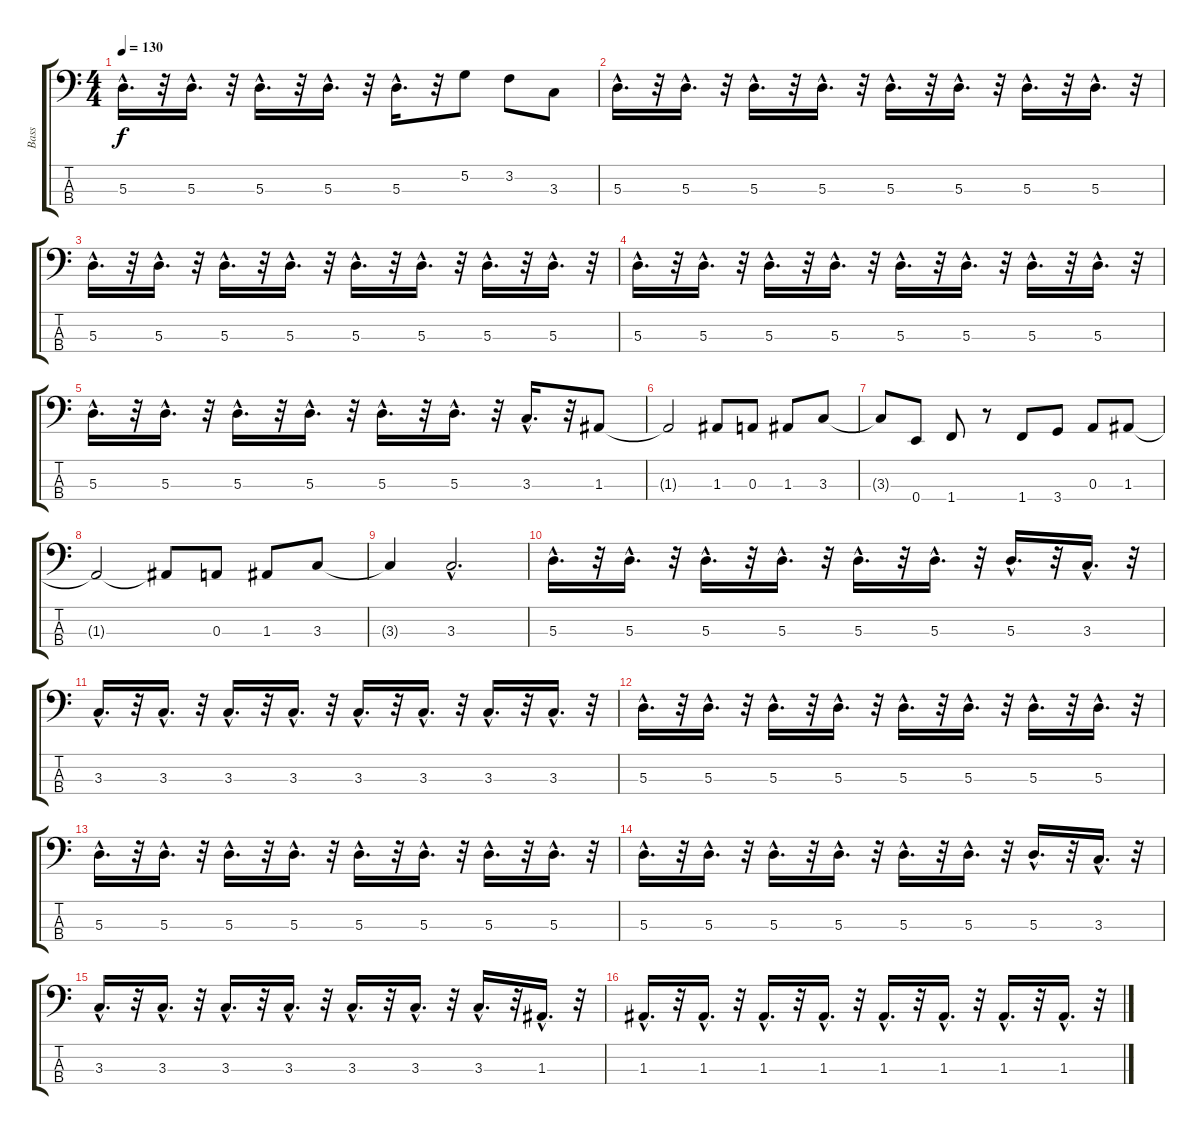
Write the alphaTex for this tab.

\track ("Bass" "Bass") {instrument electricbassfinger}
\staff {score tabs}
\tuning (G2 D2 A1 E1) {hide}
\ts (4 4)
\tempo 130
\clef f4
\ks c
5.3{hac}.16{d dy f} r.32 5.3{hac}.16{d} r.32 5.3{hac}.16{d} r.32 5.3{hac}.16{d} r.32 5.3{hac}.16{d} r.32 5.2.8 3.2.8 3.3.8 |
5.3{hac}.16{d} r.32 5.3{hac}.16{d} r.32 5.3{hac}.16{d} r.32 5.3{hac}.16{d} r.32 5.3{hac}.16{d} r.32 5.3{hac}.16{d} r.32 5.3{hac}.16{d} r.32 5.3{hac}.16{d} r.32 |
5.3{hac}.16{d} r.32 5.3{hac}.16{d} r.32 5.3{hac}.16{d} r.32 5.3{hac}.16{d} r.32 5.3{hac}.16{d} r.32 5.3{hac}.16{d} r.32 5.3{hac}.16{d} r.32 5.3{hac}.16{d} r.32 |
5.3{hac}.16{d} r.32 5.3{hac}.16{d} r.32 5.3{hac}.16{d} r.32 5.3{hac}.16{d} r.32 5.3{hac}.16{d} r.32 5.3{hac}.16{d} r.32 5.3{hac}.16{d} r.32 5.3{hac}.16{d} r.32 |
5.3{hac}.16{d} r.32 5.3{hac}.16{d} r.32 5.3{hac}.16{d} r.32 5.3{hac}.16{d} r.32 5.3{hac}.16{d} r.32 5.3{hac}.16{d} r.32 3.3{hac}.16{d} r.32 1.3.8 |
1.3{t}.2 1.3.8 0.3.8 1.3.8 3.3.8 |
3.3{t}.8 0.4.8 1.4.8 r.8 1.4.8 3.4.8 0.3.8 1.3.8 |
1.3{t}.2 1.3{t}.8 0.3.8 1.3.8 3.3.8 |
3.3{t}.4 3.3{hac}.2{d} |
5.3{hac}.16{d} r.32 5.3{hac}.16{d} r.32 5.3{hac}.16{d} r.32 5.3{hac}.16{d} r.32 5.3{hac}.16{d} r.32 5.3{hac}.16{d} r.32 5.3{hac}.16{d} r.32 3.3{hac}.16{d} r.32 |
3.3{hac}.16{d} r.32 3.3{hac}.16{d} r.32 3.3{hac}.16{d} r.32 3.3{hac}.16{d} r.32 3.3{hac}.16{d} r.32 3.3{hac}.16{d} r.32 3.3{hac}.16{d} r.32 3.3{hac}.16{d} r.32 |
5.3{hac}.16{d} r.32 5.3{hac}.16{d} r.32 5.3{hac}.16{d} r.32 5.3{hac}.16{d} r.32 5.3{hac}.16{d} r.32 5.3{hac}.16{d} r.32 5.3{hac}.16{d} r.32 5.3{hac}.16{d} r.32 |
5.3{hac}.16{d} r.32 5.3{hac}.16{d} r.32 5.3{hac}.16{d} r.32 5.3{hac}.16{d} r.32 5.3{hac}.16{d} r.32 5.3{hac}.16{d} r.32 5.3{hac}.16{d} r.32 5.3{hac}.16{d} r.32 |
5.3{hac}.16{d} r.32 5.3{hac}.16{d} r.32 5.3{hac}.16{d} r.32 5.3{hac}.16{d} r.32 5.3{hac}.16{d} r.32 5.3{hac}.16{d} r.32 5.3{hac}.16{d} r.32 3.3{hac}.16{d} r.32 |
3.3{hac}.16{d} r.32 3.3{hac}.16{d} r.32 3.3{hac}.16{d} r.32 3.3{hac}.16{d} r.32 3.3{hac}.16{d} r.32 3.3{hac}.16{d} r.32 3.3{hac}.16{d} r.32 1.3{hac}.16{d} r.32 |
1.3{hac}.16{d} r.32 1.3{hac}.16{d} r.32 1.3{hac}.16{d} r.32 1.3{hac}.16{d} r.32 1.3{hac}.16{d} r.32 1.3{hac}.16{d} r.32 1.3{hac}.16{d} r.32 1.3{hac}.16{d} r.32
